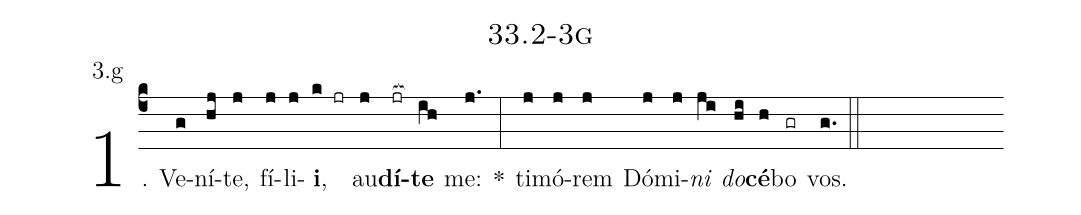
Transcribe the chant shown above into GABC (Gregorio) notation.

name: 33.2-3g;
annotation: 3.g;
%%
(c4)1. Ve(g)ní(hj)te,(j) fí(j)li(j)<b>i</b>,(k jr) au(j)<b>dí</b>(jr[ocb:1{])<b>te</b>(ih[ocb:0}]) me:(j.) *(:) ti(j)mó(j)rem(j) Dó(j)mi(j)<i>ni</i>(ji) <i>do</i>(hi)<b>cé</b>(h)bo(gr) vos.(g.) (::)
